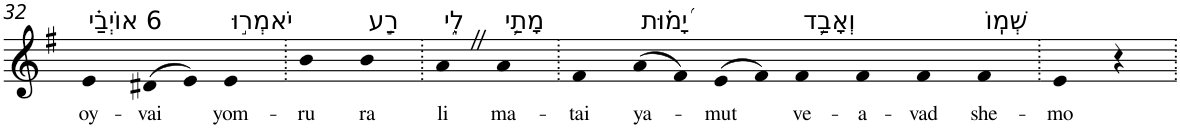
**kern	**text
*part1	*part1
*staff1	*staff1
*I"Piano	*
*I'Pno	*
!!LO:PB:g=z
*clefG2	*
*k[f#]	*
*G:	*
=32	=32
!LO:TX:a:t=6 אוֹיְבַ֗י	!
!	!LO:LY:b
4e	oy-
!	!LO:LY:b
(>8d#X	-vai
8e)	.
!LO:TX:a:t=יֹאמְר֣וּ	!
!	!LO:LY:b
4e	yom-
=33.	=33.
!	!LO:LY:b
4b	-ru
!LO:TX:a:t=רַ֣ע	!
!	!LO:LY:b
4b	ra
=34.	=34.
!LO:TX:a:t=לִ֑י	!
!	!LO:LY:b
4aZ	li
!LO:TX:a:t=מָתַ֥י	!
!	!LO:LY:b
4a	ma-
=35.	=35.
!	!LO:LY:b
4f#	-tai
!LO:TX:a:t=יָ֝מ֗וּת	!
!	!LO:LY:b
(>8a	ya-
8f#)	.
!	!LO:LY:b
(>8e	-mut
8f#)	.
!LO:TX:a:t=וְאָבַ֥ד	!
!	!LO:LY:b
4f#	ve-
!	!LO:LY:b
4f#	-a-
!	!LO:LY:b
4f#	-vad
!LO:TX:a:t=שְׁמֽוֹ	!
!	!LO:LY:b
4f#	she-
=36.	=36.
!	!LO:LY:b
4e	-mo
4r	.
=.	=.
*-	*-
